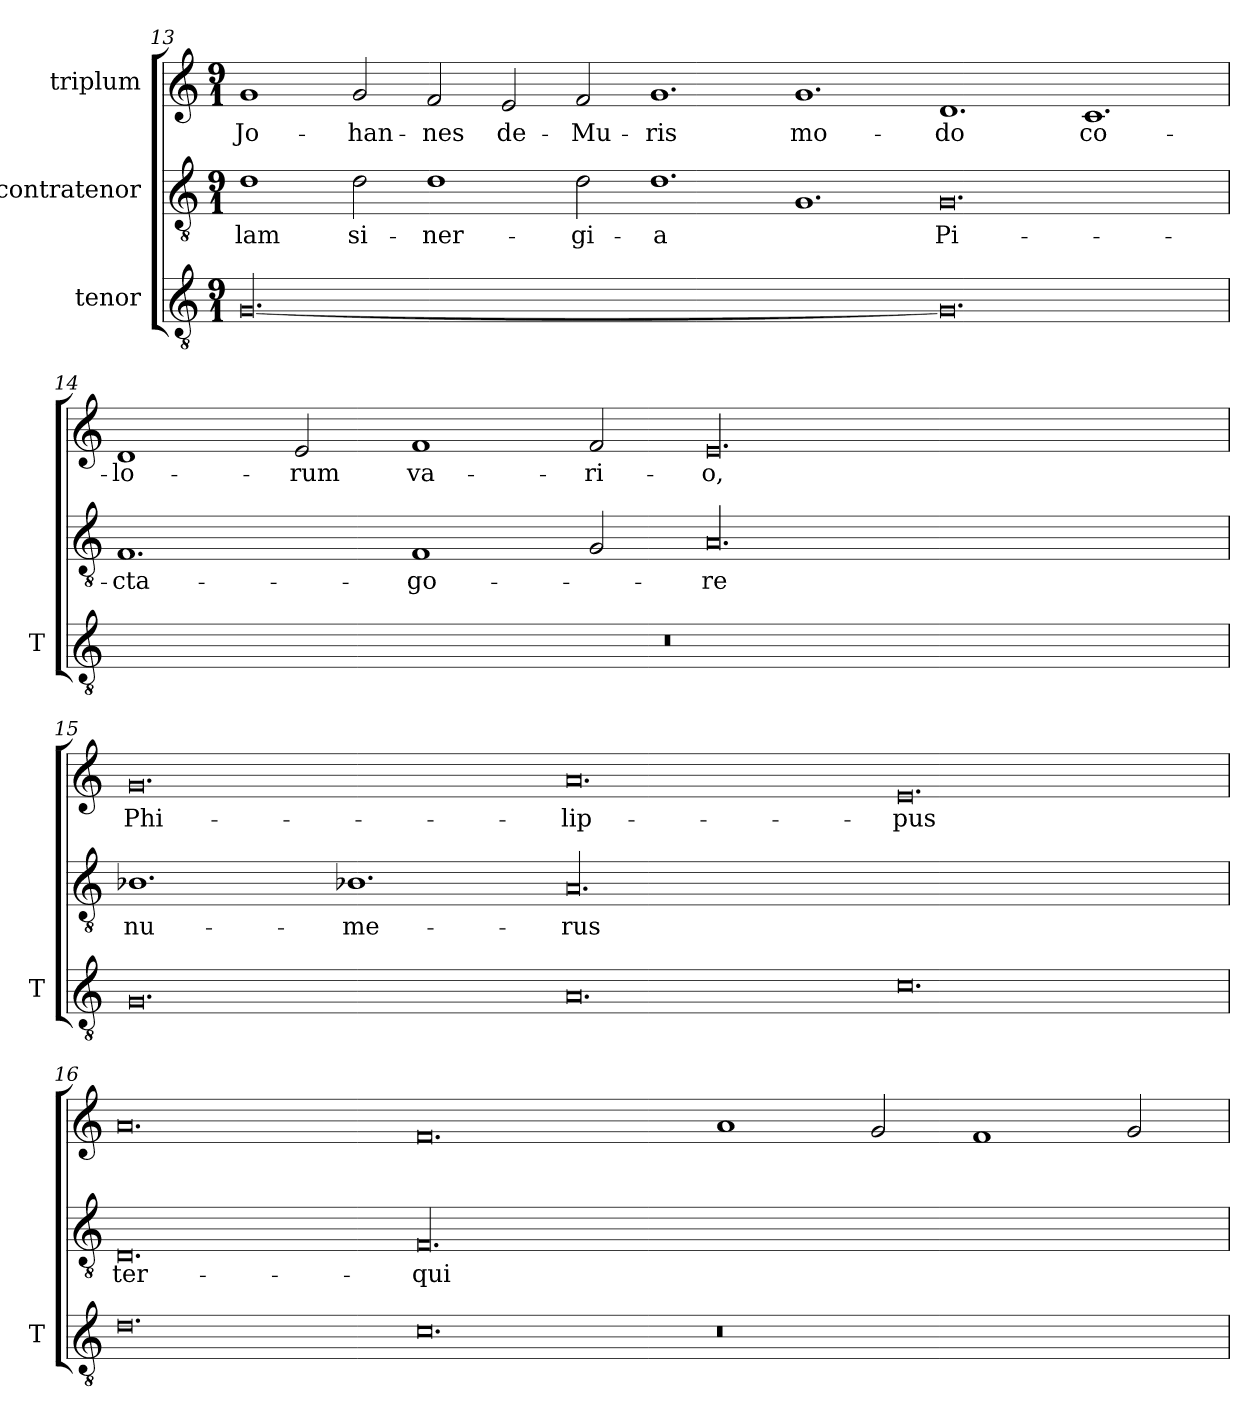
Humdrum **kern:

**kern	**kern	**text	**kern	**text
*part3	*part2	*part2	*part1	*part1
*staff3	*staff2	*staff2	*staff1	*staff1
*I"tenor	*I"contratenor	*	*I"triplum	*
*I'T	*	*	*	*
*clefGv2	*clefGv2	*	*clefG2	*
*k[]	*k[]	*	*k[]	*
*C:	*C:	*	*C:	*
*M9/1	*M9/1	*	*M9/1	*
=13	=13	=13	=13	=13
[00.G/	1d\	-lam	1g/	Jo-
.	2d\	si-	2g/	-han-
.	1d\	-ner-	2f/	-nes
.	.	.	2e/	de-
.	2d\	-gi-	2f/	Mu-
.	1.d\	-a	1.g/	-ris
.	1.G/	.	1.g/	mo-
0.G/]	0.G/	Pi-	1.d/	-do
.	.	.	1.c/	co-
=14	=14	=14	=14	=14
1%9r	1.F/	-cta-	1d/	-lo-
.	.	.	2e/	-rum
.	1F/	-go-	1f/	va-
.	2G/	.	2f/	-ri-
.	00.A/	-re	00.e/	-o,
=15	=15	=15	=15	=15
0.G/	1.B-X\	nu-	0.g/	Phi-
.	1.B-X\	-me-	.	.
0.A/	00.A/	-rus	0.a/	-lip-
0.c\	.	.	0.e/	-pus
!!LO:PB:g=z
=16	=16	=16	=16	=16
0.d\	0.D/	ter-	0.a/	.
0.c\	00.F/	qui-	0.f/	.
0.r	.	.	1a/	.
.	.	.	2g/	.
.	.	.	1f/	.
.	.	.	2g/	.
=	=	=	=	=
*-	*-	*-	*-	*-
